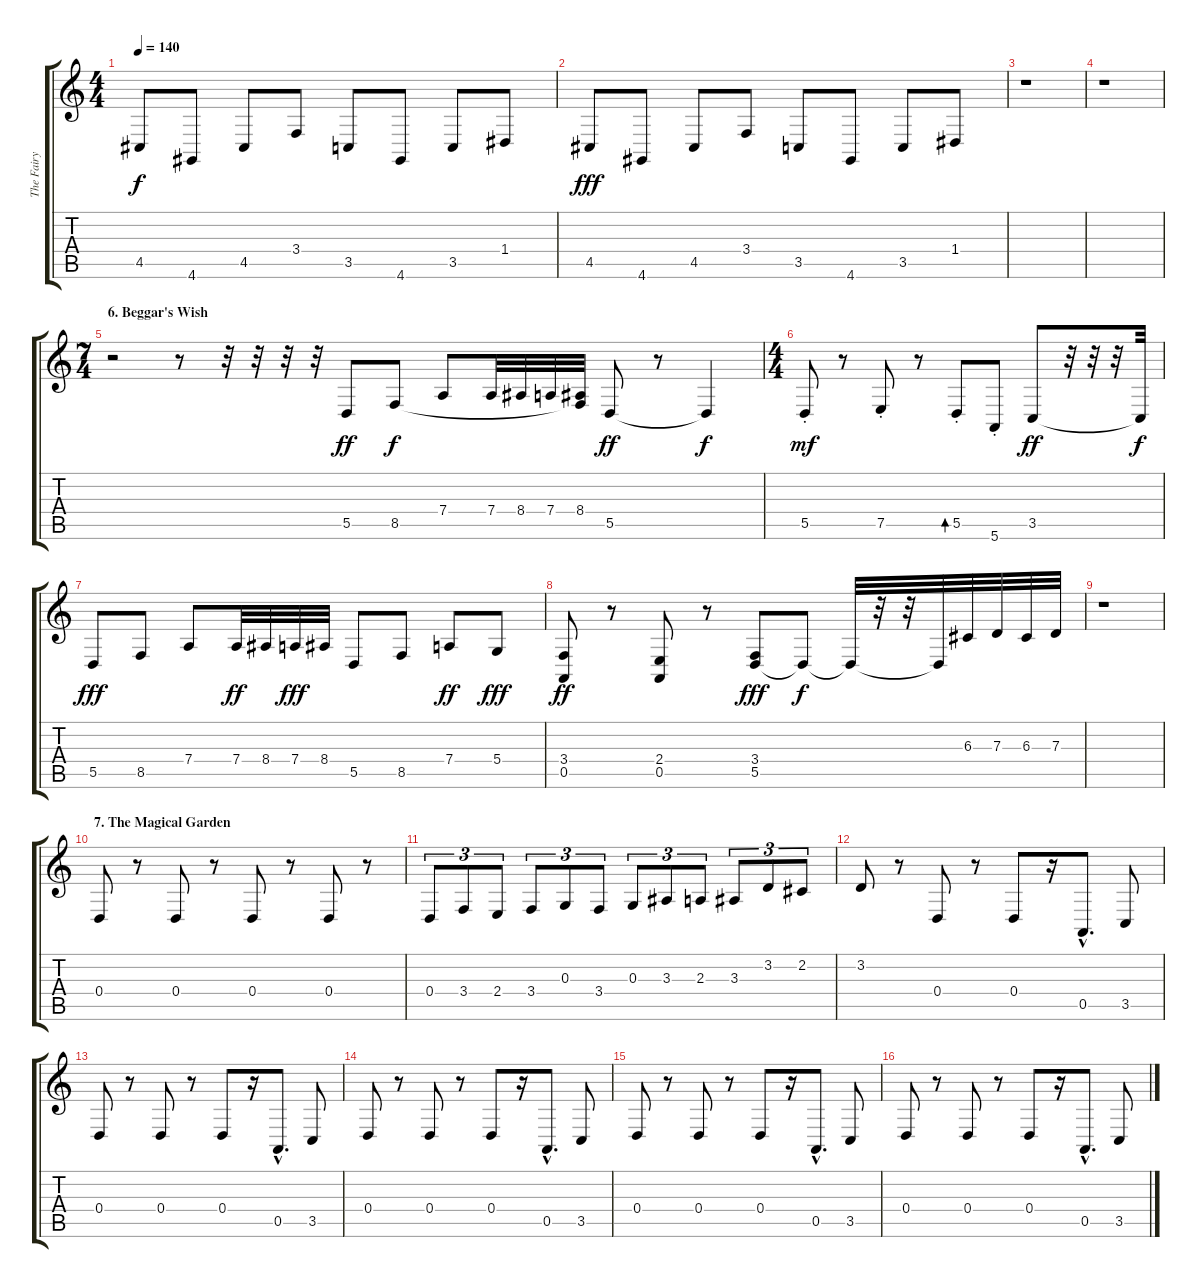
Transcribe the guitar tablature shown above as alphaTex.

\track ("The Fairy Slayer" "The Fairy ") {instrument cello}
\staff {score tabs}
\tuning (E4 B3 G3 D3 A2 E2) {hide}
\ts (4 4)
\tempo 140
\clef g2
\ks c
4.5.8{dy f} 4.6.8 4.5.8 3.4.8 3.5.8 4.6.8 3.5.8 1.4.8 |
4.5.8{dy fff} 4.6.8 4.5.8 3.4.8 3.5.8 4.6.8 3.5.8 1.4.8 |
r.1 |
r.1 |
\ts (7 4)
\section ("" "6. Beggar's Wish")
r.2{instrument tremolostrings} r.8 r.32 r.32 r.32 r.32 5.5.8{dy ff} 8.5.8{dy f} 7.4.8 7.4.32 8.4.32 7.4.32 (8.4 8.5{t}).32 5.5.8{dy ff} r.8 5.5{t}.4{dy f} |
\ts (4 4)
5.5{st}.8{dy mf} r.8 7.5{st}.8 r.8 5.5{st}.8{bd 480} 5.6{st}.8 3.5.8{dy ff} r.32 r.32 r.32 3.5{t}.32{dy f} |
5.5.8{dy fff} 8.5.8 7.4.8 7.4.32{dy ff} 8.4.32 7.4.32{dy fff} 8.4.32 5.5.8 8.5.8 7.4.8{dy ff} 5.4.8{dy fff} |
(3.4 0.5).8{dy ff} r.8 (2.4 0.5).8 r.8 (3.4 5.5).8{dy fff} 5.5{t}.8{dy f} 5.5{t}.32 r.32 r.32 5.5{t}.32 6.3.32 7.3.32 6.3.32 7.3.32 |
r.1 |
\section ("" "7. The Magical Garden")
0.4.8{instrument cello} r.8 0.4.8 r.8 0.4.8 r.8 0.4.8 r.8 |
0.4.8{tu (3 2)} 3.4.8{tu (3 2)} 2.4.8{tu (3 2)} 3.4.8{tu (3 2)} 0.3.8{tu (3 2)} 3.4.8{tu (3 2)} 0.3.8{tu (3 2)} 3.3.8{tu (3 2)} 2.3.8{tu (3 2)} 3.3.8{tu (3 2)} 3.2.8{tu (3 2)} 2.2.8{tu (3 2)} |
3.2.8 r.8 0.4.8 r.8 0.4.8 r.16 0.5{hac}.8{d} 3.5.8 |
0.4.8 r.8 0.4.8 r.8 0.4.8 r.16 0.5{hac}.8{d} 3.5.8 |
0.4.8 r.8 0.4.8 r.8 0.4.8 r.16 0.5{hac}.8{d} 3.5.8 |
0.4.8 r.8 0.4.8 r.8 0.4.8 r.16 0.5{hac}.8{d} 3.5.8 |
0.4.8 r.8 0.4.8 r.8 0.4.8 r.16 0.5{hac}.8{d} 3.5.8
